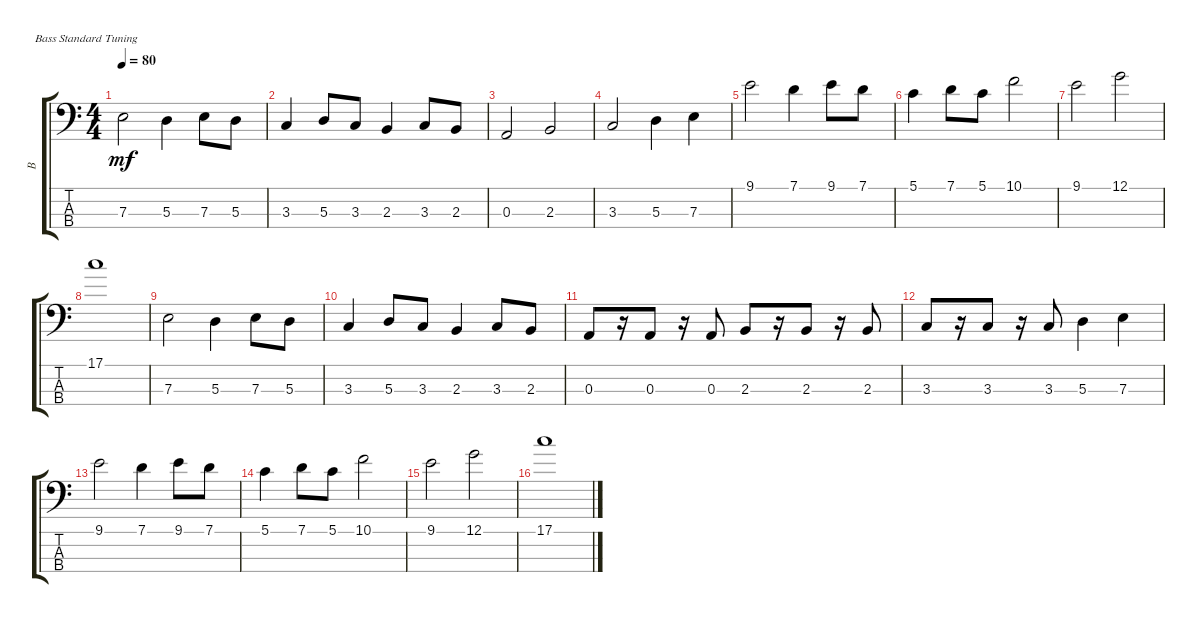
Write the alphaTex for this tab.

\defaultSystemsLayout 4
\bracketExtendMode groupsimilarinstruments
\multiTrackTrackNamePolicy hidden
\otherSystemsTrackNameOrientation horizontal
\track ("Bass" "B") {multiBarRest instrument electricbassfinger}
\staff {score tabs}
\tuning (G2 D2 A1 E1)
\ts (4 4)
\tempo 80
\clef f4
\ks c
7.3.2{dy mf} 5.3.4 7.3.8 5.3.8 |
3.3.4 5.3.8 3.3.8 2.3.4 3.3.8 2.3.8 |
0.3.2 2.3.2 |
3.3.2 5.3.4 7.3.4 |
9.1.2 7.1.4 9.1.8 7.1.8 |
5.1.4 7.1.8 5.1.8 10.1.2 |
9.1.2 12.1.2 |
17.1.1 |
7.3.2 5.3.4 7.3.8 5.3.8 |
3.3.4 5.3.8 3.3.8 2.3.4 3.3.8 2.3.8 |
0.3.8 r.16 0.3.8 r.16 0.3.8 2.3.8 r.16 2.3.8 r.16 2.3.8 |
3.3.8 r.16 3.3.8 r.16 3.3.8 5.3.4 7.3.4 |
9.1.2 7.1.4 9.1.8 7.1.8 |
5.1.4 7.1.8 5.1.8 10.1.2 |
9.1.2 12.1.2 |
17.1.1
